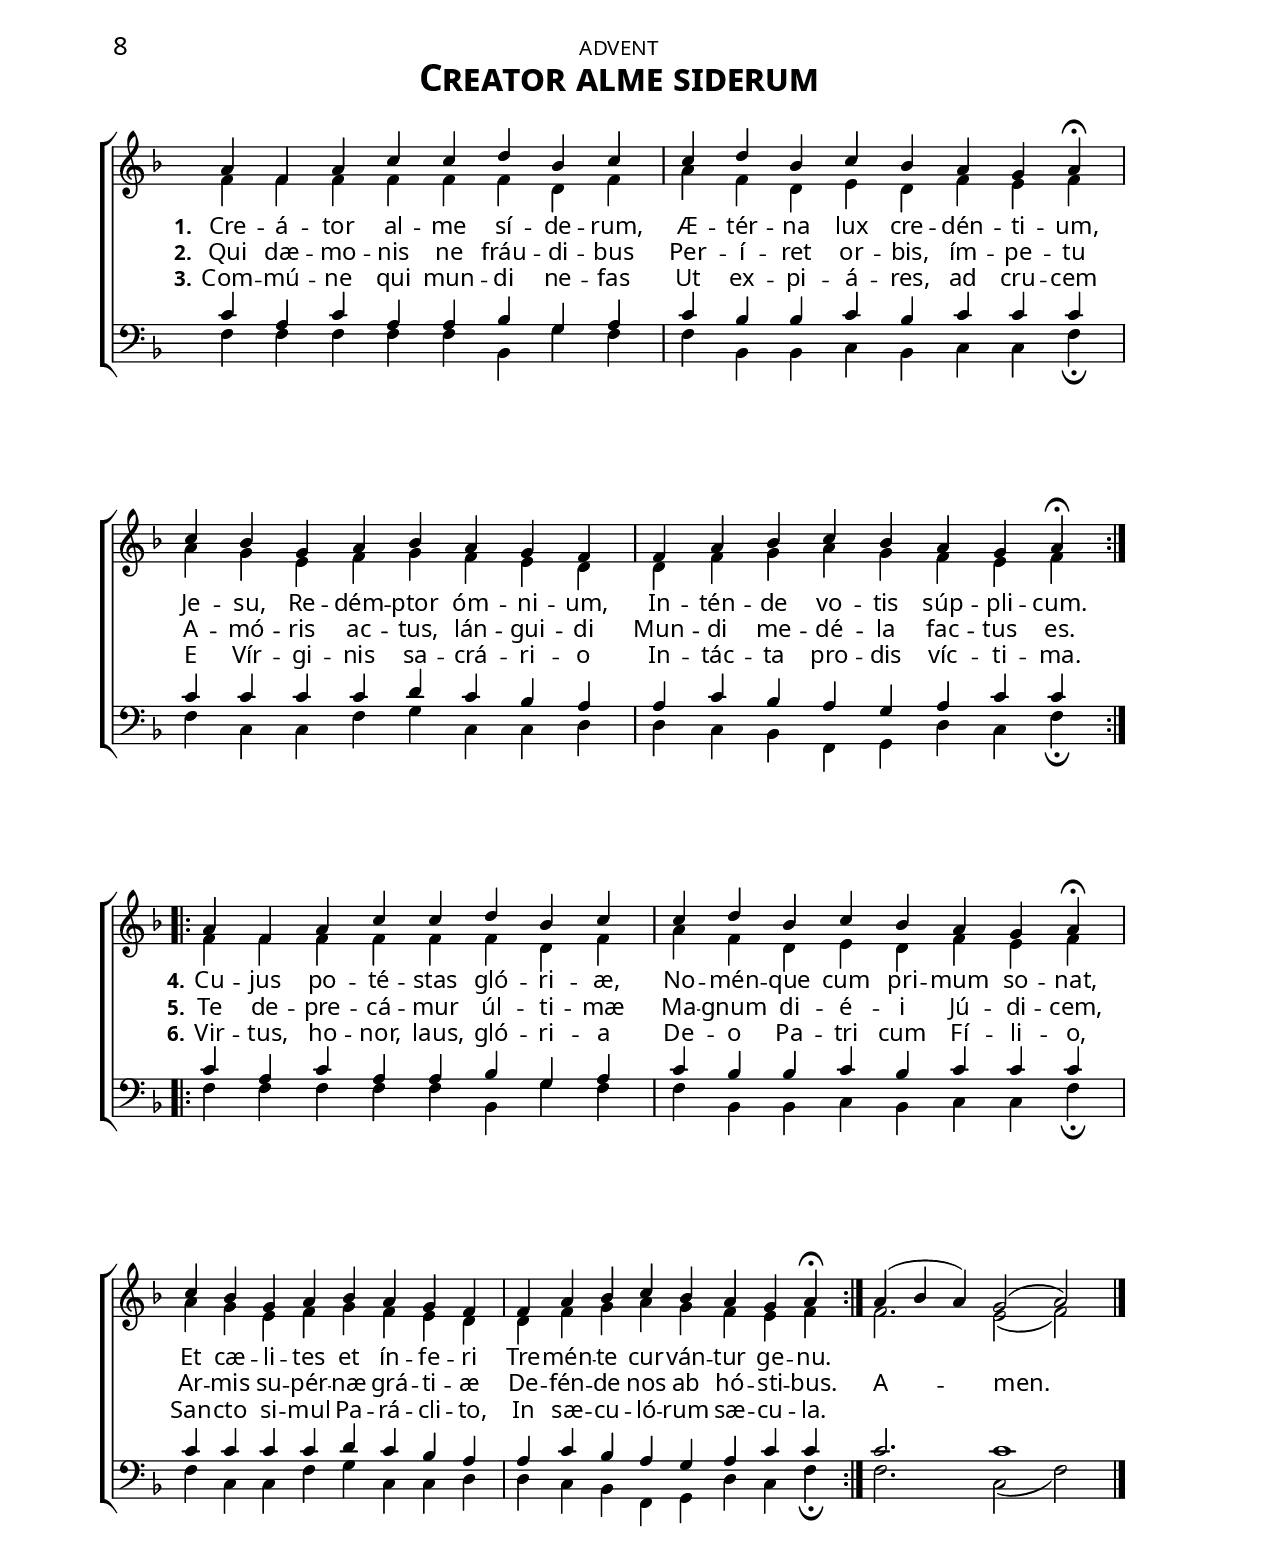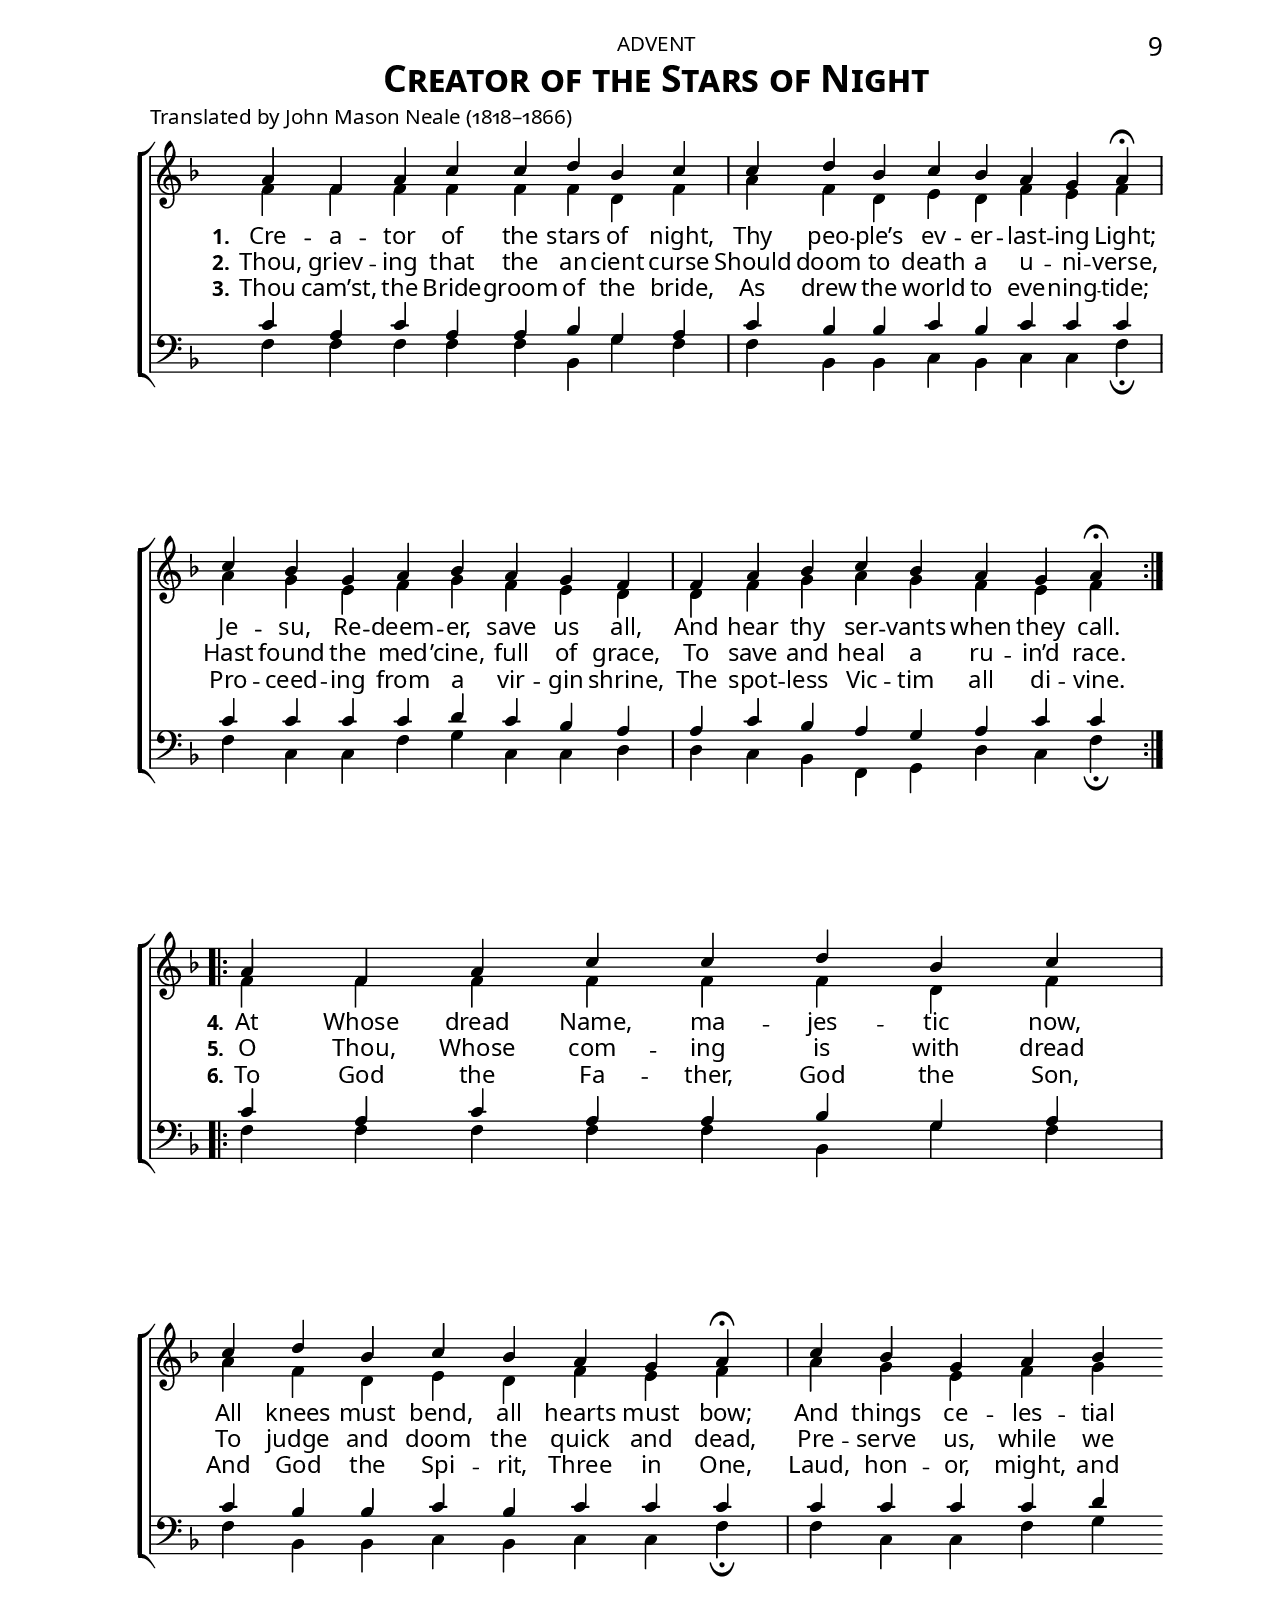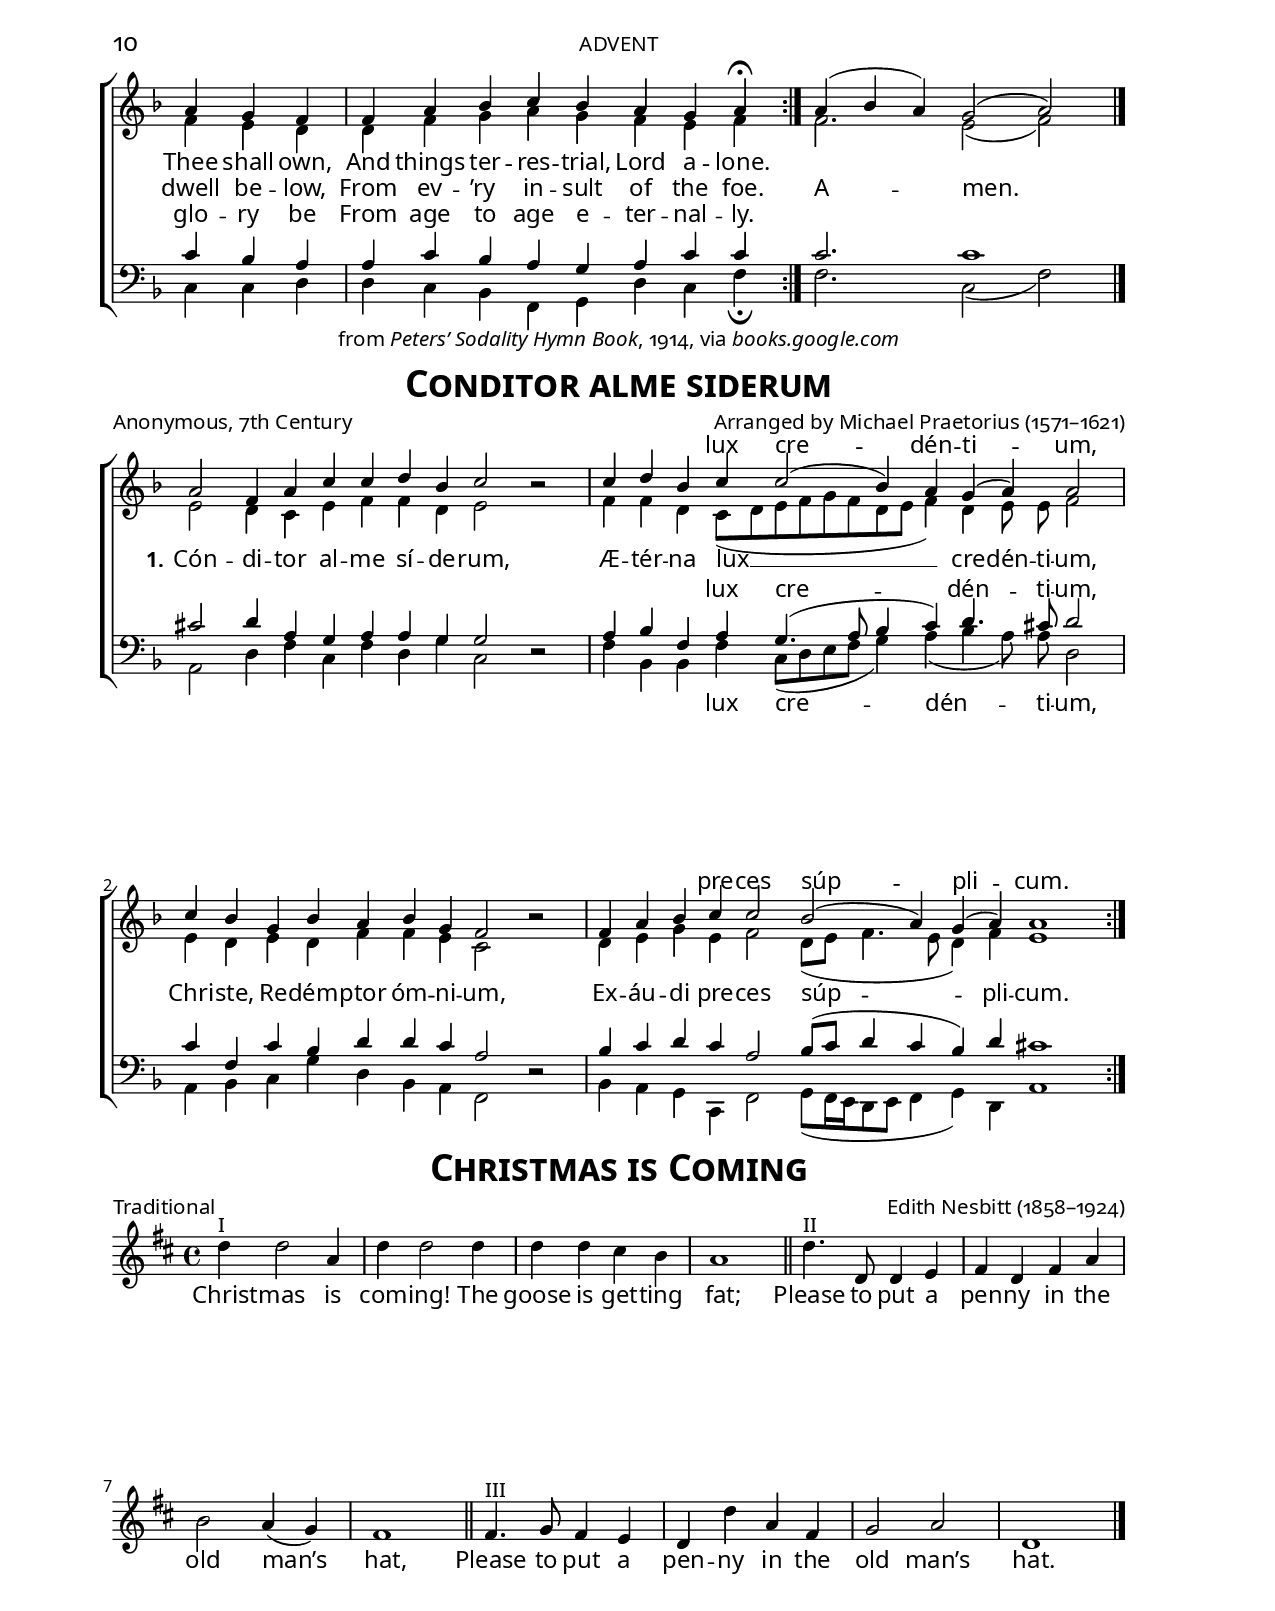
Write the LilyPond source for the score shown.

\version "2.14.2"
\include "util.ly"
\version "2.14.2"
#(set-global-staff-size 18) \paper{ #(define fonts (make-pango-font-tree "Garamond Premier Pro" "Garamond Premier Pro" "Garamond Premier Pro" (/ 18 20))) }
\header {tagline = ""}
\paper {
  print-all-headers = ##t
  paper-height = 11\in
  paper-width = 8.5\in
  indent = 0\in
  %system-system-spacing = #'((basic-distance . 10) (padding . 0))
  system-system-spacing =
    #'((basic-distance . 0)
       (minimum-distance . 0)
       (padding . -10)
       (stretchability . 100))
  score-markup-spacing =
    #'((basic-distance . 0)
       (minimum-distance . 0)
       (padding . 0)
       (stretchability . 0))
  markup-system-spacing =
    #'((basic-distance . 0)
       (minimum-distance . 0)
       (padding . 0)
       (stretchability . 0))
  ragged-last-bottom = ##f
  ragged-bottom = ##f
  two-sided = ##t
  inner-margin = 1\in
  outer-margin = 0.75\in
  top-margin = 0.26\in
  bottom-margin = 0.25\in
  first-page-number = #008
  print-first-page-number = ##t
  headerLine = \markup{\override #'(font-name . "Garamond Premier Pro") \smallCaps advent}
  oddHeaderMarkup = \markup\fill-line{
     \override #'(font-name . "Garamond Premier Pro")\abs-fontsize #12.5
     \combine 
        \fill-line{"" \on-the-fly #print-page-number-check-first
        \oldStylePageNum""
        }
        \fill-line{\headerLine}
  }
  evenHeaderMarkup = \markup {
     \override #'(font-name . "Garamond Premier Pro")\abs-fontsize #12.5
     \combine
        \on-the-fly #print-page-number-check-first
        \oldStylePageNum""
        \fill-line{\headerLine}
  }
}
global = {
  \key f \major
  \time 6/8
  \autoBeamOff
  \override DynamicLineSpanner #'staff-padding = #0.0
  \override DynamicLineSpanner #'Y-extent = #'(-1 . 1)
  \set Score.timing = ##f
}

sopMusic = \relative c'' {
  \repeat volta 2 {
    a4 f a
    c c d bes
    c \bar "|"
    c d bes
    c bes a g
    a\fermata \bar "|"
    
    c bes g
    a bes a g
    f \bar "|"
    f a bes
    c bes a g
    a\fermata
  }
}
sopAmen = \relative c'' {
  a4( bes a) g2( a) \bar "|."
}
sopWords = \lyricmode {
  
}

altoMusic = \relative c' {
  f4 f f
  f f f d
  f
  a f d
  e d f e
  f \bar "|"
  
  a g e
  f g f e
  d
  d f g
  a g f e
  f
}
altoAmen = \relative c' {
  f2. e2( f)
}
altoWords = \lyricmode {
  \dropLyricsIX
  \set stanza = #"1."
  Cre -- á -- tor al -- me sí -- de -- rum,
  Æ -- tér -- na lux cre -- dén -- ti -- um,
  Je -- su, Re -- dém -- ptor óm -- ni -- um,
  In -- tén -- de vo -- tis súp -- pli -- cum.

  \set stanza = #"4."
  Cu -- jus po -- té -- stas gló -- ri -- æ,
  No -- mén -- que cum pri -- mum so -- nat,
  Et cæ -- li -- tes et ín -- fe -- ri
  Tre -- mén -- te cur -- ván -- tur ge -- nu.
}
altoWordsII = \lyricmode {
  \dropLyricsIX
%\markup\italic
  \set stanza = #"2."
  Qui dæ -- mo -- nis ne fráu -- di -- bus
  Per -- í -- ret or -- bis, ím -- pe -- tu
  A -- mó -- ris ac -- tus, lán -- gui -- di
  Mun -- di me -- dé -- la fac -- tus es.

  \set stanza = #" 5."
  Te de -- pre -- cá -- mur úl -- ti -- mæ
  Ma -- gnum di -- é -- i Jú -- di -- cem,
  Ar -- mis su -- pér -- næ grá -- ti -- æ
  De -- fén -- de nos ab hó -- sti -- bus.

  A -- men.
}
altoWordsIII = \lyricmode {
  \dropLyricsIX
  \set stanza = #"3."
  Com -- mú -- ne qui mun -- di ne -- fas
  Ut ex -- pi -- á -- res, ad cru -- cem
  E Vír -- gi -- nis sa -- crá -- ri -- o
  In -- tác -- ta pro -- dis víc -- ti -- ma.

  \set stanza = #" 6."
  Vir -- tus, ho -- nor, laus, gló -- ri -- a
  De -- o Pa -- tri cum Fí -- li -- o,
  San -- cto si -- mul Pa -- rá -- cli -- to,
  In sæ -- cu -- ló -- rum sæ -- cu -- la.
}
altoWordsIV = \lyricmode {
  \dropLyricsVII
  \set stanza = #"4. "
  \set ignoreMelismata = ##t
}
altoWordsV = \lyricmode {
  \dropLyricsVII
  \set stanza = #"5. "
  \set ignoreMelismata = ##t
}
altoWordsVI = \lyricmode {
  \dropLyricsVII
  \set stanza = #"6. "
  \set ignoreMelismata = ##t
}
tenorMusic = \relative c' {
  c4 a c
  a a bes g
  a
  c bes bes
  c bes c c
  c \bar "|"
  
  c c c
  c d c bes
  a
  a c bes
  a g a c
  c
}
tenorAmen = \relative c' {
  c2. c1
}
tenorWords = \lyricmode {

}

bassMusic = \relative c {
  f4 f f
  f f bes, g'
  f
  f bes, bes
  c bes c c
  f\fermata \bar "|"
  
  f c c
  f g c, c
  d
  d c bes
  f g d' c
  f\fermata
}
bassAmen = \relative c {
  f2. c2( f)
}
bassWords = \lyricmode {

}

pianoRH = \relative c' {
  
}
pianoLH = \relative c' {
  
}

\score {
  <<
   \new ChoirStaff <<
    \new Staff = women <<
      \new Voice = "sopranos" { \voiceOne << \global {\repeat unfold2 \sopMusic \sopAmen}>> }
      \new Voice = "altos" { \voiceTwo << \global {\repeat unfold2 \altoMusic \altoAmen} >> }
    >>
    \new Lyrics \with { alignAboveContext = #"women" \override VerticalAxisGroup #'nonstaff-relatedstaff-spacing = #'((basic-distance . 1))} \lyricsto "sopranos" \sopWords
    \new Lyrics = "altosVI"  \with { alignBelowContext = #"women" \override VerticalAxisGroup #'nonstaff-relatedstaff-spacing = #'((basic-distance . 1))} \lyricsto "altos" \altoWordsVI
    \new Lyrics = "altosV"  \with { alignBelowContext = #"women" \override VerticalAxisGroup #'nonstaff-relatedstaff-spacing = #'((basic-distance . 1))} \lyricsto "altos" \altoWordsV
    \new Lyrics = "altosIV"  \with { alignBelowContext = #"women" \override VerticalAxisGroup #'nonstaff-relatedstaff-spacing = #'((basic-distance . 1))} \lyricsto "altos" \altoWordsIV
    \new Lyrics = "altosIII"  \with { alignBelowContext = #"women" \override VerticalAxisGroup #'nonstaff-relatedstaff-spacing = #'((basic-distance . 1))} \lyricsto "altos" \altoWordsIII
    \new Lyrics = "altosII"  \with { alignBelowContext = #"women" \override VerticalAxisGroup #'nonstaff-relatedstaff-spacing = #'((basic-distance . 1))} \lyricsto "altos" \altoWordsII
    \new Lyrics = "altos"  \with { alignBelowContext = #"women" \override VerticalAxisGroup #'nonstaff-relatedstaff-spacing = #'((padding . -0.5))} \lyricsto "altos" \altoWords
   \new Staff = men <<
      \clef bass
      \new Voice = "tenors" { \voiceOne << \global {\repeat unfold2  \tenorMusic \tenorAmen} >> }
      \new Voice = "basses" { \voiceTwo << \global {\repeat unfold2 \bassMusic \bassAmen} >> }
    >>
    \new Lyrics \with { alignAboveContext = #"men" \override VerticalAxisGroup #'nonstaff-relatedstaff-spacing = #'((basic-distance . 1)) } \lyricsto "tenors" \tenorWords
    \new Lyrics \with { alignBelowContext = #"men" \override VerticalAxisGroup #'nonstaff-relatedstaff-spacing = #'((basic-distance . 1)) } \lyricsto "basses" \bassWords
  >>
%    \new PianoStaff << \new Staff { \new Voice { \pianoRH } } \new Staff { \clef "bass" \pianoLH } >>
  >>
  \layout {
  \context {
    \Lyrics
    \override LyricText #'font-size = #1.3
  }
    #(define fonts (make-pango-font-tree "Garamond Premier Pro" "Garamond Premier Pro" "Garamond Premier Pro" (/ 18 20)))
    \context {
      \Score
      %\override SpacingSpanner #'base-shortest-duration = #(ly:make-moment 1 8)
      %\override SpacingSpanner #'common-shortest-duration = #(ly:make-moment 1 4)
    }
    \context {
      % Remove all empty staves
      \Staff
      \RemoveEmptyStaves \override VerticalAxisGroup #'remove-first = ##t
      \remove "Time_signature_engraver"
    }
    \context {
      \Lyrics
      \override LyricText #'X-offset = #center-on-word
    }
  }
  \header {
    title = \markup{\override #'(font-name . "Garamond Premier Pro Semibold"){ \abs-fontsize #18 \smallCapsOldStyle"Creator alme siderum"}}
    %subtitle = \markup{\override #'(font-name . "Garamond Premier Pro"){ \abs-fontsize #12.5 "(Vesper Hymn for Sundays in Advent)"}}
    %arranger = \markup\oldStyleNum"Edited by Benjamin Bloomfield (1984–)"
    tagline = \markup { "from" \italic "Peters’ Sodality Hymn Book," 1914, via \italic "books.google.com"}
  }
}
\markup\vspace#0.5

















global = {
  \key f \major
  \time 6/8
  \autoBeamOff
  \override DynamicLineSpanner #'staff-padding = #0.0
  \override DynamicLineSpanner #'Y-extent = #'(-1 . 1)
  \set Score.timing = ##f
}

sopMusic = \relative c'' {
  \repeat volta 2 {
    a4 f a
    c c d bes
    c \bar "|"
    c d bes
    c bes a g
    a\fermata \bar "|"
    
    c bes g \bar""
    a bes \bar"" a g
    f \bar "|"
    f a bes
    c bes a g
    a\fermata
  }
}
sopAmen = \relative c'' {
  a4( bes a) g2( a) \bar "|."
}
sopWords = \lyricmode {
  
}

altoMusic = \relative c' {
  f4 f f
  f f f d
  f
  a f d
  e d f e
  f \bar "|"
  
  a g e
  f g f e
  d
  d f g
  a g f e
  f
}
altoAmen = \relative c' {
  f2. e2( f)
}
altoWords = \lyricmode {
  \dropLyricsIX
  \set stanza = #"1."
  Cre -- a -- tor of the stars of night,
  Thy peo -- ple’s ev -- er -- last -- ing Light;
  Je -- su, Re -- deem -- er, save us all,
  And hear thy ser -- vants when they call.

  \set stanza = #"4."
  At Whose dread Name, ma -- jes -- tic now,
  All knees must bend, all hearts must bow;
  And things ce -- les -- tial Thee shall own,
  And things ter -- res -- trial, Lord a -- lone.
}
altoWordsII = \lyricmode {
  \dropLyricsIX
%\markup\italic
  \set stanza = #"2."
  Thou, griev -- ing that the an -- cient curse
  Should doom to death a u -- ni -- verse,
  Hast found the med -- ’cine, full of grace,
  To save and heal a ru -- in’d race.
  
  \set stanza = #" 5."
  O Thou, Whose com -- ing is with dread
  To judge and doom the quick and dead,
  Pre -- serve us, while we dwell be -- low,
  From ev -- ’ry in -- sult of the foe.

  A -- men.
}
altoWordsIII = \lyricmode {
  \dropLyricsIX
  \set stanza = #"3."
  Thou cam’st, the Bride -- groom of the bride,
  As drew the world to eve -- ning -- tide;
  Pro -- ceed -- ing from a vir -- gin shrine,
  The spot -- less Vic -- tim all di -- vine.

  \set stanza = #" 6."
  To God the Fa -- ther, God the Son,
  And God the Spi -- rit, Three in One,
  Laud, hon -- or, might, and glo -- ry be
  From age to age e -- ter -- nal -- ly.
}
altoWordsIV = \lyricmode {
  \set stanza = #"4. "
  \set ignoreMelismata = ##t
}
altoWordsV = \lyricmode {
  \set stanza = #"5. "
  \set ignoreMelismata = ##t
}
altoWordsVI = \lyricmode {
  \set stanza = #"6. "
  \set ignoreMelismata = ##t
}
tenorMusic = \relative c' {
  c4 a c
  a a bes g
  a
  c bes bes
  c bes c c
  c \bar "|"
  
  c c c
  c d c bes
  a
  a c bes
  a g a c
  c
}
tenorAmen = \relative c' {
  c2. c1
}
tenorWords = \lyricmode {

}

bassMusic = \relative c {
  f4 f f
  f f bes, g'
  f
  f bes, bes
  c bes c c
  f\fermata \bar "|"
  
  f c c
  f g c, c
  d
  d c bes
  f g d' c
  f\fermata
}
bassAmen = \relative c {
  f2. c2( f)
}
bassWords = \lyricmode {

}

pianoRH = \relative c' {
  
}
pianoLH = \relative c' {
  
}

\score {
  <<
   \new ChoirStaff <<
    \new Staff = women <<
      \new Voice = "sopranos" { \voiceOne << \global {\repeat unfold2 \sopMusic \sopAmen}>> }
      \new Voice = "altos" { \voiceTwo << \global {\repeat unfold2 \altoMusic \altoAmen} >> }
    >>
    \new Lyrics \with { alignAboveContext = #"women" \override VerticalAxisGroup #'nonstaff-relatedstaff-spacing = #'((basic-distance . 1))} \lyricsto "sopranos" \sopWords
    \new Lyrics = "altosVI"  \with { alignBelowContext = #"women" \override VerticalAxisGroup #'nonstaff-relatedstaff-spacing = #'((basic-distance . 1))} \lyricsto "altos" \altoWordsVI
    \new Lyrics = "altosV"  \with { alignBelowContext = #"women" \override VerticalAxisGroup #'nonstaff-relatedstaff-spacing = #'((basic-distance . 1))} \lyricsto "altos" \altoWordsV
    \new Lyrics = "altosIV"  \with { alignBelowContext = #"women" \override VerticalAxisGroup #'nonstaff-relatedstaff-spacing = #'((basic-distance . 1))} \lyricsto "altos" \altoWordsIV
    \new Lyrics = "altosIII"  \with { alignBelowContext = #"women" \override VerticalAxisGroup #'nonstaff-relatedstaff-spacing = #'((basic-distance . 1))} \lyricsto "altos" \altoWordsIII
    \new Lyrics = "altosII"  \with { alignBelowContext = #"women" \override VerticalAxisGroup #'nonstaff-relatedstaff-spacing = #'((basic-distance . 1))} \lyricsto "altos" \altoWordsII
    \new Lyrics = "altos"  \with { alignBelowContext = #"women" \override VerticalAxisGroup #'nonstaff-relatedstaff-spacing = #'((padding . -0.5))} \lyricsto "altos" \altoWords
   \new Staff = men <<
      \clef bass
      \new Voice = "tenors" { \voiceOne << \global {\repeat unfold2  \tenorMusic \tenorAmen} >> }
      \new Voice = "basses" { \voiceTwo << \global {\repeat unfold2 \bassMusic \bassAmen} >> }
    >>
    \new Lyrics \with { alignAboveContext = #"men" \override VerticalAxisGroup #'nonstaff-relatedstaff-spacing = #'((basic-distance . 1)) } \lyricsto "tenors" \tenorWords
    \new Lyrics \with { alignBelowContext = #"men" \override VerticalAxisGroup #'nonstaff-relatedstaff-spacing = #'((basic-distance . 1)) } \lyricsto "basses" \bassWords
  >>
%    \new PianoStaff << \new Staff { \new Voice { \pianoRH } } \new Staff { \clef "bass" \pianoLH } >>
  >>
  \layout {
  \context {
    \Lyrics
    \override LyricText #'font-size = #1.3
  }
    \context {
      \Score
      %\override SpacingSpanner #'base-shortest-duration = #(ly:make-moment 1 8)
      %\override SpacingSpanner #'common-shortest-duration = #(ly:make-moment 1 4)
    }
    \context {
      % Remove all empty staves
      \Staff
      \RemoveEmptyStaves \override VerticalAxisGroup #'remove-first = ##t
      \remove "Time_signature_engraver"
    }
    \context {
      \Lyrics
      \override LyricText #'X-offset = #center-on-word
    }
  }
  \header {
    title = \markup{\override #'(font-name . "Garamond Premier Pro Semibold"){ \abs-fontsize #18 \smallCapsOldStyle"Creator of the Stars of Night"}}
    poet = \markup\oldStyleNum"Translated by John Mason Neale (1818–1866)"
    %arranger = \markup\oldStyleNum"Edited by Benjamin Bloomfield (1984–)"
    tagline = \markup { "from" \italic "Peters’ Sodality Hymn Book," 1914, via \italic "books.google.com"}
  }
}
\markup \fill-line{\concat{ "from " \italic "Peters’ Sodality Hymn Book" \oldStyleNum", 1914, via " \italic "books.google.com"}}
\markup\vspace#0




























%IF_NOT_6.14
global = {
  \key f \major
  \time 16/4
  \autoBeamOff
}

sopMusic = \relative c'' {
  \repeat volta 2 {
    \partial 4*12 a2 f4 a c c d bes c2 b\rest |
    \partial 4*12 c4 d bes c c2( bes4) a g( a) a2 |
    \partial 4*11 c4 bes g bes a bes g f2 b\rest |
    \partial 4*15 f4 a bes c c2 bes( a4) g( a) a1
  }
}
sopWords = \lyricmode {
  \repeat unfold 11 \skip1
  lux cre -- dén -- ti -- um,
  
  \repeat unfold 11 \skip1
  \dropLyricsIV
  pre -- ces súp -- pli -- cum.
}

altoMusic = \relative c' {
  \partial 4*12 e2 d4 c e f f d e2 s |
  \partial 4*12 f4 f d c8([ d e f g f d e] f4) d e8 e f2 |
  \partial 4*11 e4 d e d f f e c2 s |
  \partial 4*15 d4 e g e f2 d8[( e] f4. e8 d4) f e1 \bar ":|."
}
altoWords = \lyricmode {
  \dropLyricsVI
  \set stanza = #"1."
  Cón -- di -- tor al -- me sí -- de -- rum,
  Æ -- tér -- na lux __ cre -- dén -- ti -- um,
  \dropLyricsIX
  Chri -- ste, Re -- dém -- ptor óm -- ni -- um,
  Ex -- áu -- di pre -- ces súp -- pli -- cum.
}
altoWordsII = \lyricmode {
%\markup\italic
}
altoWordsIII = \lyricmode {
}
altoWordsIV = \lyricmode {
  
}

tenorMusic = \relative c' {
  \partial 4*12 cis2 d4 a g a a g g2 s |
  \partial 4*12 a4 bes f a g4.( a8 bes4 c) d4. cis8 d2 |
  \partial 4*11 c4 f, c' bes d d c a2 s |
  \partial 4*15 bes4 c d c a2 bes8([ c] d4 c bes) d cis1 \bar ":|."
}
tenorWords = \lyricmode {
  \repeat unfold 11 \skip1
  \dropLyricsIV
  lux cre -- dén -- ti -- um,
  
}
%  \repeat unfold 11 \skip1
%  pre -- ces súp -- pli -- cum.

bassMusic = \relative c {
  \partial 4*12 a2 d4 f c f d g c,2 d\rest |
  \partial 4*12 f4 bes, bes f' c8[( d e f] g4) a( bes a8) a d,2 |
  \partial 4*11 a4 bes c g' d bes a f2 d'\rest |
  \partial 4*15 bes4 a g c, f2 g8([ f16 e d8 e] f4 g) d a'1 \bar ":|."
}
bassWords = \lyricmode {
  \repeat unfold 11 \skip1
  lux cre -- dén -- ti -- um,
  
}
%  \repeat unfold 11 \skip1
%  pre -- ces súp -- pli -- cum.

\score {
  <<
   \new ChoirStaff <<
    \new Staff = women <<
      \new Voice = "sopranos" { \voiceOne << \global \sopMusic >> }
      \new Voice = "altos" { \voiceTwo << \global \altoMusic >> }
    >>
    \new Lyrics \with { alignAboveContext = #"women"  \override VerticalAxisGroup #'nonstaff-relatedstaff-spacing = #'((basic-distance . 1))} \lyricsto "sopranos" \sopWords
    \new Lyrics = "altosIV"  \with { alignBelowContext = #"women" \override VerticalAxisGroup #'nonstaff-relatedstaff-spacing = #'((basic-distance . 1))} \lyricsto "altos" \altoWordsIV
    \new Lyrics = "altosIII"  \with { alignBelowContext = #"women" \override VerticalAxisGroup #'nonstaff-relatedstaff-spacing = #'((basic-distance . 1))} \lyricsto "altos" \altoWordsIII
    \new Lyrics = "altosII"  \with { alignBelowContext = #"women" \override VerticalAxisGroup #'nonstaff-relatedstaff-spacing = #'((basic-distance . 1))} \lyricsto "altos" \altoWordsII
    \new Lyrics = "altos"  \with { alignBelowContext = #"women" \override VerticalAxisGroup #'nonstaff-relatedstaff-spacing = #'((padding . -0.5))} \lyricsto "altos" \altoWords
   \new Staff = men <<
      \clef bass
      \new Voice = "tenors" { \voiceOne << \global \tenorMusic >> }
      \new Voice = "basses" { \voiceTwo << \global \bassMusic >> }
    >>
    \new Lyrics \with { alignAboveContext = #"men" } \lyricsto "tenors" \tenorWords
    \new Lyrics \with { alignBelowContext = #"men" } \lyricsto "basses" \bassWords
  >>
%    \new PianoStaff << \new Staff { \new Voice { \pianoRH } } \new Staff { \clef "bass" \pianoLH } >>
  >>
  \layout {
  \context {
    \Lyrics
    \override LyricText #'font-size = #1.3
  }
    \context {
      \Score
      %\override SpacingSpanner #'base-shortest-duration = #(ly:make-moment 1 8)
      %\override SpacingSpanner #'common-shortest-duration = #(ly:make-moment 1 4)
    }
    \context {
      % Remove all empty staves
      \Staff
      \RemoveEmptyStaves \override VerticalAxisGroup #'remove-first = ##t
      \remove "Time_signature_engraver"
    }
    \context {
      \Lyrics
      \override LyricText #'X-offset = #center-on-word
    }
  }
  \header {
    title = \markup{\override #'(font-name . "Garamond Premier Pro Semibold"){ \abs-fontsize #18 \smallCapsOldStyle"Conditor alme siderum"}}
    poet = \markup\oldStyleNum"Anonymous, 7th Century"
    composer = \markup\oldStyleNum"Arranged by Michael Praetorius (1571–1621)"
    
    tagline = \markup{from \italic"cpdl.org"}
  }
}
%\markup\fill-line \center-align {\concat{"from "\italic"cpdl.org"}}
\markup\vspace#0
%END_IF_NOT_6.14


















global = {
  \key d \major
  \time 4/4
}

sopMusic = \relative c'' {
  d4^"I" d2 a4 |
  d d2 d4 |
  d d cis b |
  a1 \bar "||"
  
  d4.^"II" d,8 d4 e |
  fis d fis a |
  b2 a4( g) |
  fis1 \bar "||"
  
  fis4.^"III" g8 fis4 e |
  d d' a fis |
  g2 a |
  d,1 \bar "|."
}
sopWords = \lyricmode {
  \dropLyricsIV
  Christ -- mas is com -- ing! The goose is get -- ting fat;
  Please to put a pen -- ny in the old man’s hat,
  Please to put a pen -- ny in the old man’s hat.
}

\score {
  \new Staff = women << \new Voice = sopranos { \global \sopMusic }
    \new Lyrics \with { alignBelowContext = #"women" \override VerticalAxisGroup #'nonstaff-relatedstaff-spacing = #'((basic-distance . 1))} \lyricsto "sopranos" \sopWords
  >>
  \layout {
  \context {
    \Lyrics
    \override LyricText #'font-size = #1.3
  }
    \context {
      \Score
      %\override SpacingSpanner #'base-shortest-duration = #(ly:make-moment 1 8)
      %\override SpacingSpanner #'common-shortest-duration = #(ly:make-moment 1 4)
    }
    \context {
      % Remove all empty staves
      % \Staff \RemoveEmptyStaves \override VerticalAxisGroup #'remove-first = ##t
    }
    \context {
      \Lyrics
      \override LyricText #'X-offset = #center-on-word
    }
  }
  \header {
    title = \markup{\override #'(font-name . "Garamond Premier Pro Semibold"){ \abs-fontsize #18 \smallCapsOldStyle"Christmas is Coming"}}
    %subtitle = \markup{\override #'(font-name . "Garamond Premier Pro"){ \abs-fontsize #12.5 "(Three-part Round)"}}
    poet = \markup\oldStyleNum"Traditional"
    composer = \markup\oldStyleNum"Edith Nesbitt (1858–1924)"
  }
}

